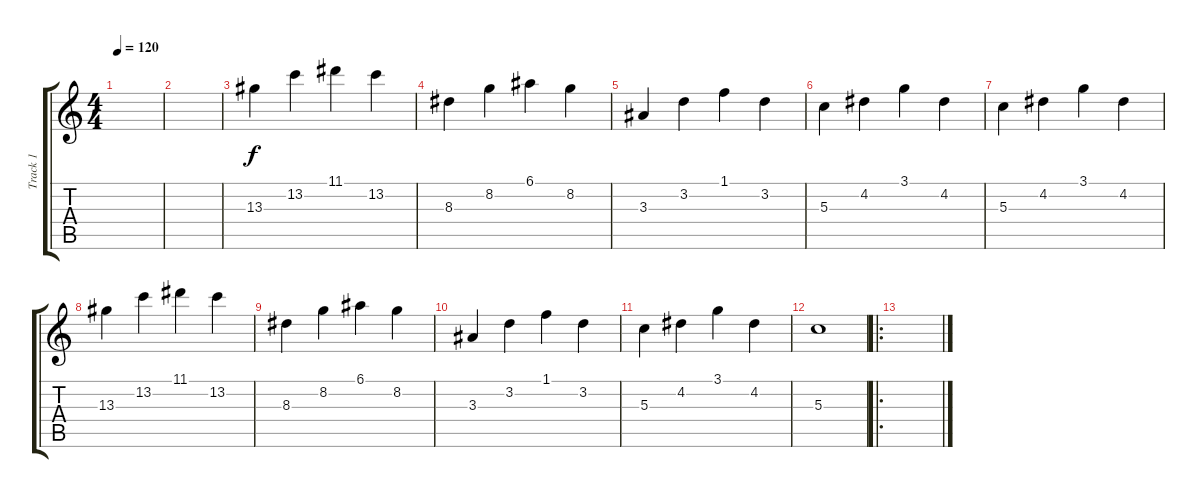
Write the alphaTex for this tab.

\track ("Track 1" "Track 1") {instrument electricguitarclean}
\staff {score tabs}
\tuning (E4 B3 G3 D3 A2 E2) {hide}
\ts (4 4)
\tempo 120
\clef g2
\ks c
|
|
13.3.4 13.2.4 11.1.4 13.2.4 |
8.3.4 8.2.4 6.1.4 8.2.4 |
3.3.4 3.2.4 1.1.4 3.2.4 |
5.3.4 4.2.4 3.1.4 4.2.4 |
5.3.4 4.2.4 3.1.4 4.2.4 |
13.3.4 13.2.4 11.1.4 13.2.4 |
8.3.4 8.2.4 6.1.4 8.2.4 |
3.3.4 3.2.4 1.1.4 3.2.4 |
5.3.4 4.2.4 3.1.4 4.2.4 |
5.3.1 |
\ro
